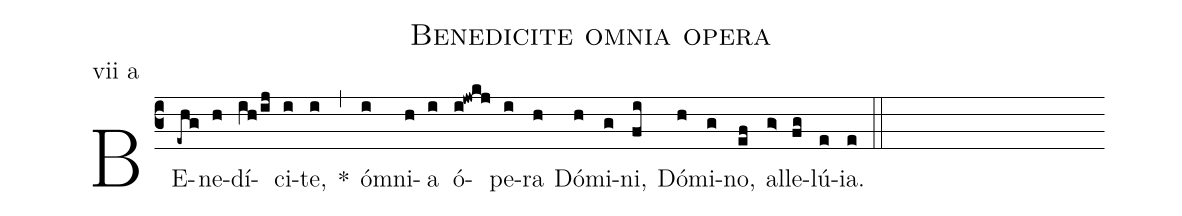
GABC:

name: Benedicite omnia opera;
annotation: vii a;
mode: 7;
%%
(c3)
BE(-ehg)ne(h)dí(ih/ij)ci(i)te,(i) *(,)
óm(i)ni(h)a(i) ó(i!jwkj)pe(i)ra(h) Dó(h)mi(g)ni,(fi) Dó(h)mi(g)no,(ef) al(g>)le(fg)lú(e)ia.(e) (::)
